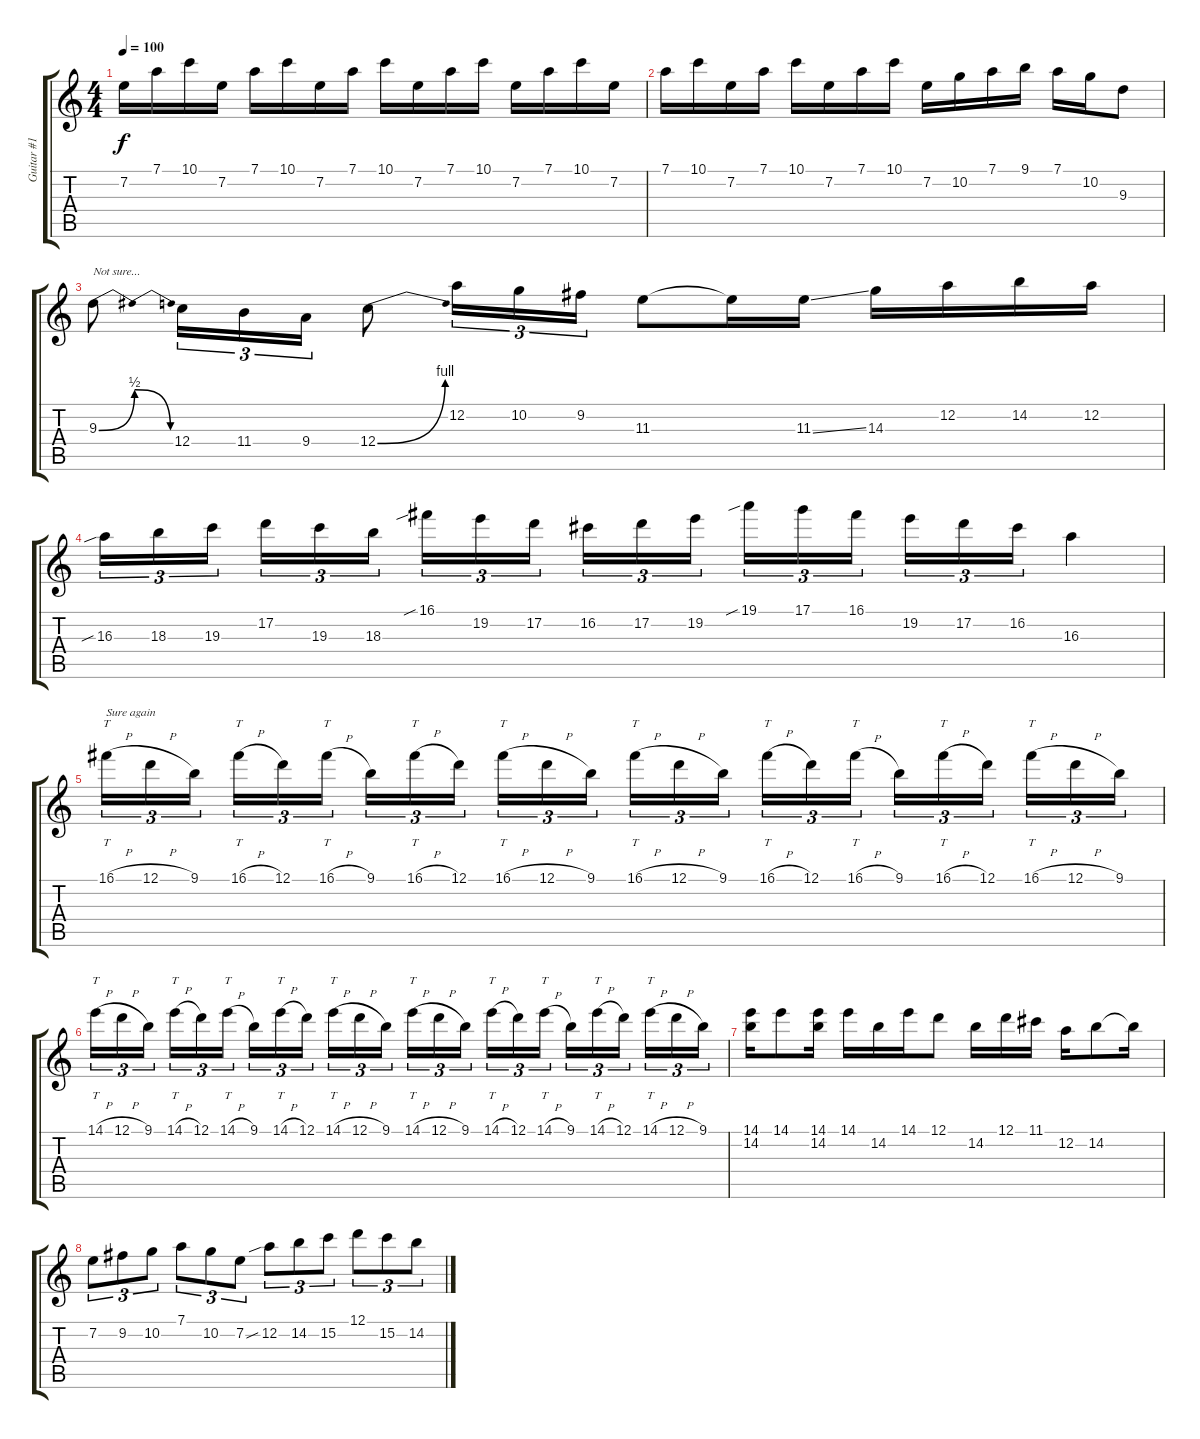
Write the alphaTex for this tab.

\track ("Guitar #1" "Guitar #1") {instrument distortionguitar}
\staff {score tabs}
\tuning (D4 A3 F3 C3 G2 C2) {hide}
\ts (4 4)
\tempo 100
\clef g2
\ks c
7.2.16{dy f} 7.1.16 10.1.16 7.2.16 7.1.16 10.1.16 7.2.16 7.1.16 10.1.16 7.2.16 7.1.16 10.1.16 7.2.16 7.1.16 10.1.16 7.2.16 |
7.1.16 10.1.16 7.2.16 7.1.16 10.1.16 7.2.16 7.1.16 10.1.16 7.2.16 10.2.16 7.1.16 9.1.16 7.1.16 10.2.16 9.3.8 |
9.3{be (bendrelease 0 0 19 2 30 2 60 0)}.8{txt "Not sure..."} 12.4.16{tu (3 2)} 11.4.16{tu (3 2)} 9.4.16{tu (3 2)} 12.4{be (bend 0 0 60 4)}.8 12.2.16{tu (3 2)} 10.2.16{tu (3 2)} 9.2.16{tu (3 2)} 11.3.8 11.3{t}.16 11.3{ss}.16 14.3.16 12.2.16 14.2.16 12.2.16 |
16.3{sib}.16{tu (3 2)} 18.3.16{tu (3 2)} 19.3.16{tu (3 2) beam splitsecondary} 17.2.16{tu (3 2)} 19.3.16{tu (3 2)} 18.3.16{tu (3 2)} 16.1{sib}.16{tu (3 2)} 19.2.16{tu (3 2)} 17.2.16{tu (3 2) beam splitsecondary} 16.2.16{tu (3 2)} 17.2.16{tu (3 2)} 19.2.16{tu (3 2)} 19.1{sib}.16{tu (3 2)} 17.1.16{tu (3 2)} 16.1.16{tu (3 2) beam splitsecondary} 19.2.16{tu (3 2)} 17.2.16{tu (3 2)} 16.2.16{tu (3 2)} 16.3.4 |
16.1{h}.16{tt tu (3 2) txt "Sure again"} 12.1{h}.16{tu (3 2)} 9.1.16{tu (3 2) beam splitsecondary} 16.1{h}.16{tt tu (3 2)} 12.1.16{tu (3 2)} 16.1{h}.16{tt tu (3 2)} 9.1.16{tu (3 2)} 16.1{h}.16{tt tu (3 2)} 12.1.16{tu (3 2) beam splitsecondary} 16.1{h}.16{tt tu (3 2)} 12.1{h}.16{tu (3 2)} 9.1.16{tu (3 2)} 16.1{h}.16{tt tu (3 2)} 12.1{h}.16{tu (3 2)} 9.1.16{tu (3 2) beam splitsecondary} 16.1{h}.16{tt tu (3 2)} 12.1.16{tu (3 2)} 16.1{h}.16{tt tu (3 2)} 9.1.16{tu (3 2)} 16.1{h}.16{tt tu (3 2)} 12.1.16{tu (3 2) beam splitsecondary} 16.1{h}.16{tt tu (3 2)} 12.1{h}.16{tu (3 2)} 9.1.16{tu (3 2)} |
14.1{h}.16{tt tu (3 2)} 12.1{h}.16{tu (3 2)} 9.1.16{tu (3 2) beam splitsecondary} 14.1{h}.16{tt tu (3 2)} 12.1.16{tu (3 2)} 14.1{h}.16{tt tu (3 2)} 9.1.16{tu (3 2)} 14.1{h}.16{tt tu (3 2)} 12.1.16{tu (3 2) beam splitsecondary} 14.1{h}.16{tt tu (3 2)} 12.1{h}.16{tu (3 2)} 9.1.16{tu (3 2)} 14.1{h}.16{tt tu (3 2)} 12.1{h}.16{tu (3 2)} 9.1.16{tu (3 2) beam splitsecondary} 14.1{h}.16{tt tu (3 2)} 12.1.16{tu (3 2)} 14.1{h}.16{tt tu (3 2)} 9.1.16{tu (3 2)} 14.1{h}.16{tt tu (3 2)} 12.1.16{tu (3 2) beam splitsecondary} 14.1{h}.16{tt tu (3 2)} 12.1{h}.16{tu (3 2)} 9.1.16{tu (3 2)} |
(14.1 14.2).16 14.1.8 (14.1 14.2).16 14.1.16 14.2.16 14.1.16 12.1.8 14.2.16 12.1.16 11.1.16 12.2.16 14.2.8 14.2{t}.16 |
7.2.8{tu (3 2)} 9.2.8{tu (3 2)} 10.2.8{tu (3 2)} 7.1.8{tu (3 2)} 10.2.8{tu (3 2)} 7.2.8{tu (3 2)} 12.2{sib}.8{tu (3 2)} 14.2.8{tu (3 2)} 15.2.8{tu (3 2)} 12.1.8{tu (3 2)} 15.2.8{tu (3 2)} 14.2.8{tu (3 2)}
